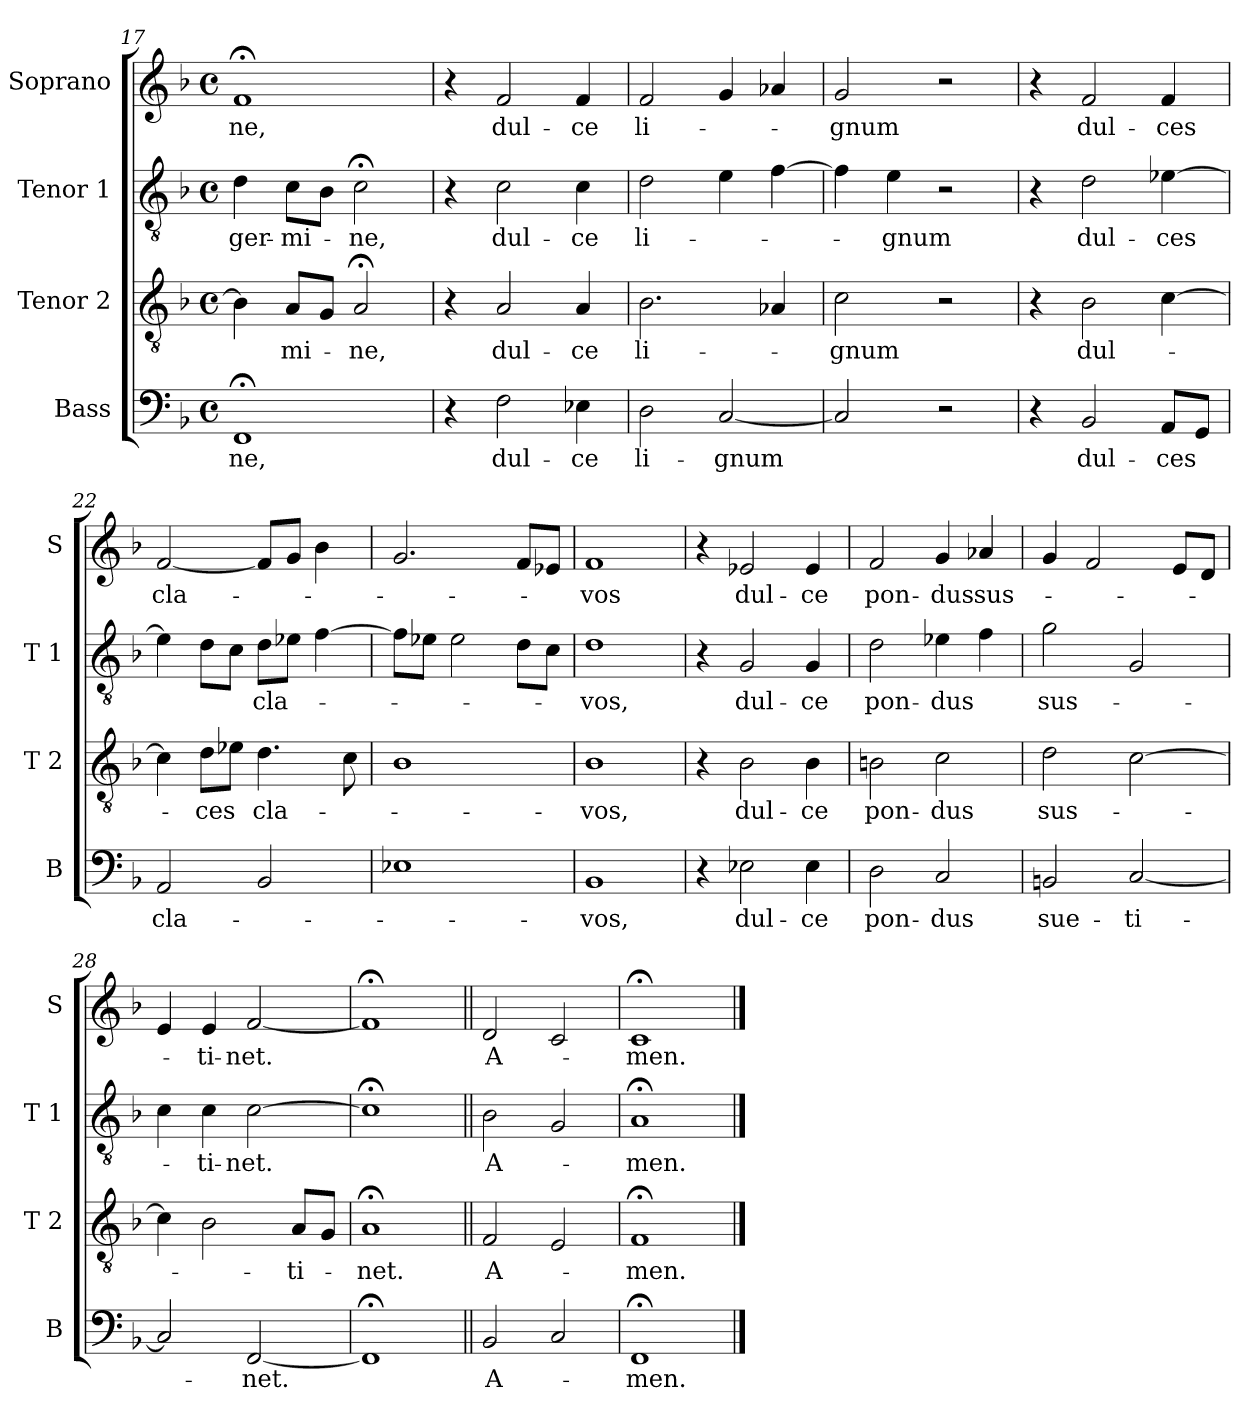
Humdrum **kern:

**kern	**text	**kern	**text	**kern	**text	**kern	**text
*part4	*part4	*part3	*part3	*part2	*part2	*part1	*part1
*staff4	*staff4	*staff3	*staff3	*staff2	*staff2	*staff1	*staff1
*I"Bass	*	*I"Tenor 2	*	*I"Tenor 1	*	*I"Soprano	*
*I'B	*	*I'T 2	*	*I'T 1	*	*I'S	*
*clefF4	*	*clefGv2	*	*clefGv2	*	*clefG2	*
*k[b-]	*	*k[b-]	*	*k[b-]	*	*k[b-]	*
*F:	*	*F:	*	*F:	*	*F:	*
*M4/4	*	*M4/4	*	*M4/4	*	*M4/4	*
*met(c)	*	*met(c)	*	*met(c)	*	*met(c)	*
=17	=17	=17	=17	=17	=17	=17	=17
!	!LO:LY:b	!	!	!	!LO:LY:b	!	!LO:LY:b
1FF;<	-ne,	4B-\]	.	4d\	ger-	1f;<	-ne,
!	!	!	!LO:LY:b	!	!LO:LY:b	!	!
.	.	8A/L	-mi-	8c\L	-mi-	.	.
.	.	8G/J	.	8B-\J	.	.	.
!	!	!	!LO:LY:b	!	!LO:LY:b	!	!
.	.	2A;</	-ne,	2c;<\	-ne,	.	.
=18	=18	=18	=18	=18	=18	=18	=18
4r	.	4r	.	4r	.	4r	.
!	!LO:LY:b	!	!LO:LY:b	!	!LO:LY:b	!	!LO:LY:b
2F\	dul-	2A/	dul-	2c\	dul-	2f/	dul-
!	!LO:LY:b	!	!LO:LY:b	!	!LO:LY:b	!	!LO:LY:b
4E-X\	-ce	4A/	-ce	4c\	-ce	4f/	-ce
=19	=19	=19	=19	=19	=19	=19	=19
!	!LO:LY:b	!	!LO:LY:b	!	!LO:LY:b	!	!LO:LY:b
2D\	li-	2.B-\	li-	2d\	li-	2f/	li-
!	!LO:LY:b	!	!	!	!	!	!
[2C/	-gnum	.	.	4e\	.	4g/	.
.	.	4A-X/	.	[4f\	.	4a-X/	.
=20	=20	=20	=20	=20	=20	=20	=20
!	!	!	!LO:LY:b	!	!	!	!LO:LY:b
2C/]	.	2c\	-gnum	4f\]	.	2g/	-gnum
!	!	!	!	!	!LO:LY:b	!	!
.	.	.	.	4e\	-gnum	.	.
2r	.	2r	.	2r	.	2r	.
!!LO:LB:g=z
=21	=21	=21	=21	=21	=21	=21	=21
4r	.	4r	.	4r	.	4r	.
!	!LO:LY:b	!	!LO:LY:b	!	!LO:LY:b	!	!LO:LY:b
2BB-/	dul-	2B-\	dul-	2d\	dul-	2f/	dul-
!	!LO:LY:b	!	!	!	!LO:LY:b	!	!LO:LY:b
8AA/L	-ces	[4c\	.	[4e-X\	-ces	4f/	-ces
8GG/J	.	.	.	.	.	.	.
=22	=22	=22	=22	=22	=22	=22	=22
!	!LO:LY:b	!	!	!	!	!	!LO:LY:b
2AA/	cla-	4c\]	.	4e-\]	.	[2f/	cla-
!	!	!	!LO:LY:b	!	!	!	!
.	.	8d\L	-ces	8d\L	.	.	.
.	.	8e-X\J	.	8c\J	.	.	.
!	!	!	!LO:LY:b	!	!LO:LY:b	!	!
2BB-/	.	4.d\	cla-	8d\L	cla-	8f/L]	.
.	.	.	.	8e-X\J	.	8g/J	.
.	.	.	.	[4f\	.	4b-\	.
.	.	8c\	.	.	.	.	.
=23	=23	=23	=23	=23	=23	=23	=23
1E-X	.	1B-	.	8f\L]	.	2.g/	.
.	.	.	.	8e-X\J	.	.	.
.	.	.	.	2e-\	.	.	.
.	.	.	.	8d\L	.	8f/L	.
.	.	.	.	8c\J	.	8e-X/J	.
=24	=24	=24	=24	=24	=24	=24	=24
!	!LO:LY:b	!	!LO:LY:b	!	!LO:LY:b	!	!LO:LY:b
1BB-	-vos,	1B-	-vos,	1d	-vos,	1f	-vos
=25	=25	=25	=25	=25	=25	=25	=25
4r	.	4r	.	4r	.	4r	.
!	!LO:LY:b	!	!LO:LY:b	!	!LO:LY:b	!	!LO:LY:b
2E-X\	dul-	2B-\	dul-	2G/	dul-	2e-X/	dul-
!	!LO:LY:b	!	!LO:LY:b	!	!LO:LY:b	!	!LO:LY:b
4E-\	-ce	4B-\	-ce	4G/	-ce	4e-/	-ce
!!LO:LB:g=z
=26	=26	=26	=26	=26	=26	=26	=26
!	!LO:LY:b	!	!LO:LY:b	!	!LO:LY:b	!	!LO:LY:b
2D\	pon-	2Bn\	pon-	2d\	pon-	2f/	pon-
!	!LO:LY:b	!	!LO:LY:b	!	!LO:LY:b	!	!LO:LY:b
2C/	-dus	2c\	-dus	4e-X\	-dus	4g/	-dus
!	!	!	!	!	!	!	!LO:LY:b
.	.	.	.	4f\	.	4a-X/	sus-
=27	=27	=27	=27	=27	=27	=27	=27
!	!LO:LY:b	!	!LO:LY:b	!	!LO:LY:b	!	!
2BBn/	sue-	2d\	sus-	2g\	sus-	4g/	.
.	.	.	.	.	.	2f/	.
!	!LO:LY:b	!	!	!	!	!	!
[2C/	-ti-	[2c\	.	2G/	.	.	.
.	.	.	.	.	.	8e/L	.
.	.	.	.	.	.	8d/J	.
=28	=28	=28	=28	=28	=28	=28	=28
2C/]	.	4c\]	.	4c\	.	4e/	.
!	!	!	!	!	!LO:LY:b	!	!LO:LY:b
.	.	2B-\	.	4c\	-ti-	4e/	-ti-
!	!LO:LY:b	!	!	!	!LO:LY:b	!	!LO:LY:b
[2FF/	-net.	.	.	[2c\	-net.	[2f/	-net.
!	!	!	!LO:LY:b	!	!	!	!
.	.	8A/L	-ti-	.	.	.	.
.	.	8G/J	.	.	.	.	.
=29	=29	=29	=29	=29	=29	=29	=29
!	!	!	!LO:LY:b	!	!	!	!
1FF;<]	.	1A;<	-net.	1c;<]	.	1f;<]	.
=30||	=30||	=30||	=30||	=30||	=30||	=30||	=30||
!	!LO:LY:b	!	!LO:LY:b	!	!LO:LY:b	!	!LO:LY:b
2BB-/	A-	2F/	A-	2B-\	A-	2d/	A-
2C/	.	2E/	.	2G/	.	2c/	.
=31	=31	=31	=31	=31	=31	=31	=31
!	!LO:LY:b	!	!LO:LY:b	!	!LO:LY:b	!	!LO:LY:b
1FF;<	-men.	1F;<	-men.	1A;<	-men.	1c;<	-men.
==	==	==	==	==	==	==	==
*-	*-	*-	*-	*-	*-	*-	*-
